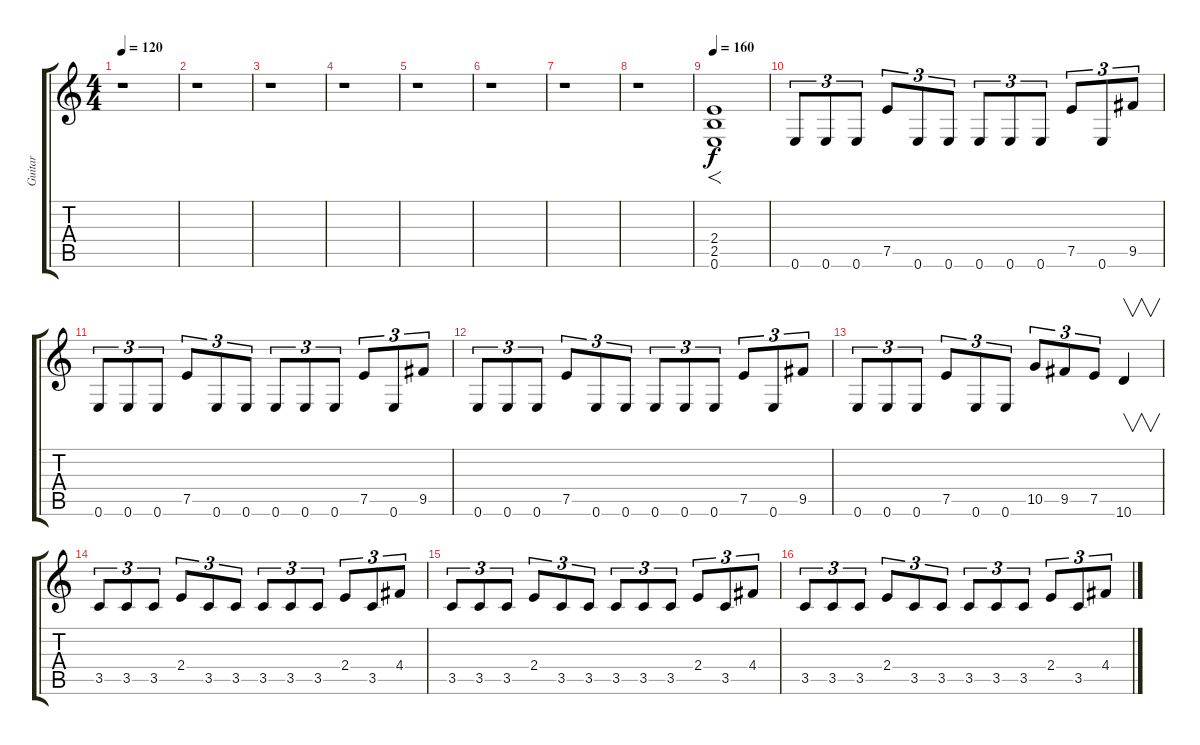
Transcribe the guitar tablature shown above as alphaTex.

\track ("Guitar" "Guitar") {instrument distortionguitar}
\staff {score tabs}
\tuning (E4 B3 G3 D3 A2 E2) {hide}
\ts (4 4)
\tempo 120
\clef g2
\ks c
r.1{dy f} |
r.1 |
r.1 |
r.1 |
r.1 |
r.1 |
r.1 |
r.1 |
\tempo 160
(2.4 2.5 0.6).1{f} |
0.6.8{tu (3 2)} 0.6.8{tu (3 2)} 0.6.8{tu (3 2)} 7.5.8{tu (3 2)} 0.6.8{tu (3 2)} 0.6.8{tu (3 2)} 0.6.8{tu (3 2)} 0.6.8{tu (3 2)} 0.6.8{tu (3 2)} 7.5.8{tu (3 2)} 0.6.8{tu (3 2)} 9.5.8{tu (3 2)} |
0.6.8{tu (3 2)} 0.6.8{tu (3 2)} 0.6.8{tu (3 2)} 7.5.8{tu (3 2)} 0.6.8{tu (3 2)} 0.6.8{tu (3 2)} 0.6.8{tu (3 2)} 0.6.8{tu (3 2)} 0.6.8{tu (3 2)} 7.5.8{tu (3 2)} 0.6.8{tu (3 2)} 9.5.8{tu (3 2)} |
0.6.8{tu (3 2)} 0.6.8{tu (3 2)} 0.6.8{tu (3 2)} 7.5.8{tu (3 2)} 0.6.8{tu (3 2)} 0.6.8{tu (3 2)} 0.6.8{tu (3 2)} 0.6.8{tu (3 2)} 0.6.8{tu (3 2)} 7.5.8{tu (3 2)} 0.6.8{tu (3 2)} 9.5.8{tu (3 2)} |
0.6.8{tu (3 2)} 0.6.8{tu (3 2)} 0.6.8{tu (3 2)} 7.5.8{tu (3 2)} 0.6.8{tu (3 2)} 0.6.8{tu (3 2)} 10.5.8{tu (3 2)} 9.5.8{tu (3 2)} 7.5.8{tu (3 2)} 10.6.4{v} |
3.5.8{tu (3 2)} 3.5.8{tu (3 2)} 3.5.8{tu (3 2)} 2.4.8{tu (3 2)} 3.5.8{tu (3 2)} 3.5.8{tu (3 2)} 3.5.8{tu (3 2)} 3.5.8{tu (3 2)} 3.5.8{tu (3 2)} 2.4.8{tu (3 2)} 3.5.8{tu (3 2)} 4.4.8{tu (3 2)} |
3.5.8{tu (3 2)} 3.5.8{tu (3 2)} 3.5.8{tu (3 2)} 2.4.8{tu (3 2)} 3.5.8{tu (3 2)} 3.5.8{tu (3 2)} 3.5.8{tu (3 2)} 3.5.8{tu (3 2)} 3.5.8{tu (3 2)} 2.4.8{tu (3 2)} 3.5.8{tu (3 2)} 4.4.8{tu (3 2)} |
3.5.8{tu (3 2)} 3.5.8{tu (3 2)} 3.5.8{tu (3 2)} 2.4.8{tu (3 2)} 3.5.8{tu (3 2)} 3.5.8{tu (3 2)} 3.5.8{tu (3 2)} 3.5.8{tu (3 2)} 3.5.8{tu (3 2)} 2.4.8{tu (3 2)} 3.5.8{tu (3 2)} 4.4.8{tu (3 2)}
